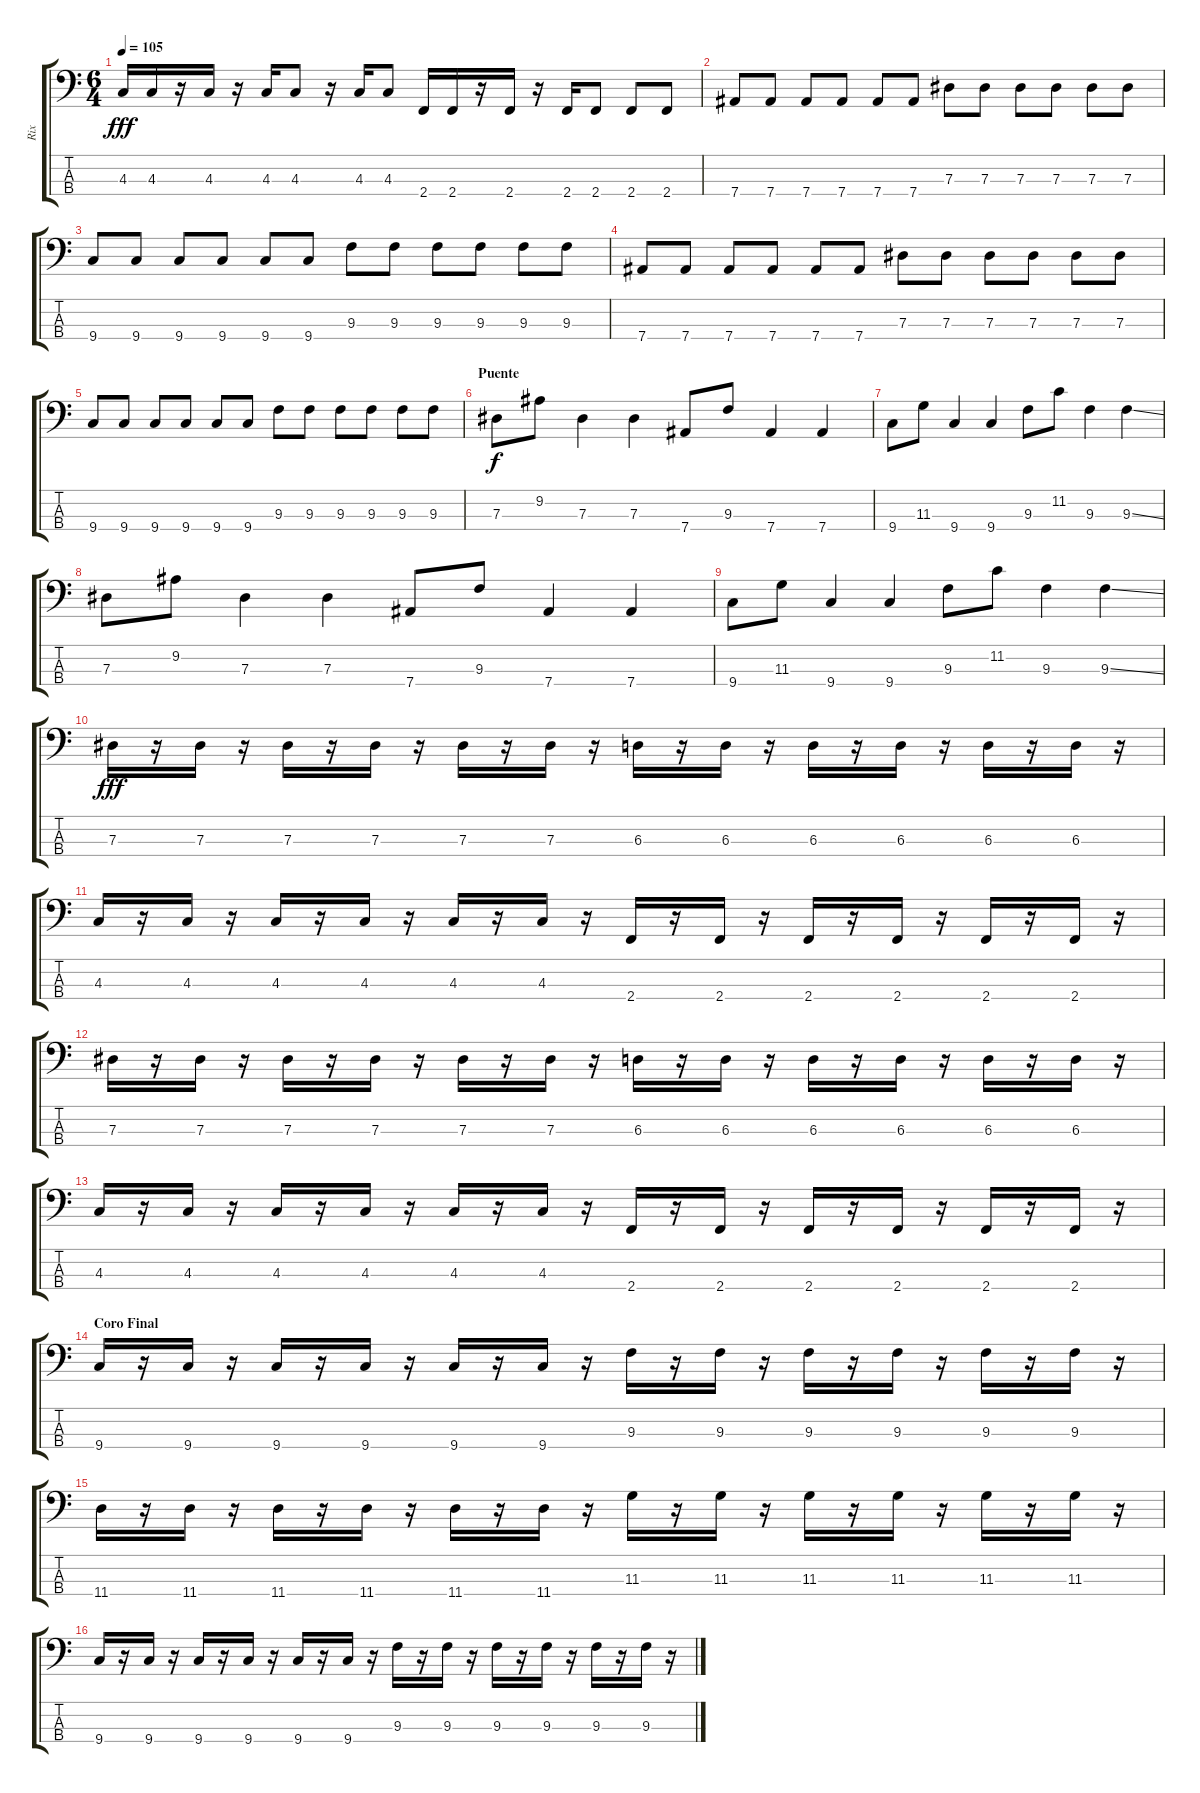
\track ("Rix" "Rix") {instrument electricbasspick}
\staff {score tabs}
\tuning (Gb2 Db2 Ab1 Eb1) {hide}
\ts (6 4)
\tempo 105
\clef f4
\ks c
4.3.16{dy fff} 4.3.16 r.16 4.3.16 r.16 4.3.16 4.3.8 r.16 4.3.16 4.3.8 2.4.16 2.4.16 r.16 2.4.16 r.16 2.4.16 2.4.8 2.4.8 2.4.8 |
7.4.8 7.4.8 7.4.8 7.4.8 7.4.8 7.4.8 7.3.8 7.3.8 7.3.8 7.3.8 7.3.8 7.3.8 |
9.4.8 9.4.8 9.4.8 9.4.8 9.4.8 9.4.8 9.3.8 9.3.8 9.3.8 9.3.8 9.3.8 9.3.8 |
7.4.8 7.4.8 7.4.8 7.4.8 7.4.8 7.4.8 7.3.8 7.3.8 7.3.8 7.3.8 7.3.8 7.3.8 |
9.4.8 9.4.8 9.4.8 9.4.8 9.4.8 9.4.8 9.3.8 9.3.8 9.3.8 9.3.8 9.3.8 9.3.8 |
\section ("" "Puente")
7.3.8{dy f} 9.2.8 7.3.4 7.3.4 7.4.8 9.3.8 7.4.4 7.4.4 |
9.4.8 11.3.8 9.4.4 9.4.4 9.3.8 11.2.8 9.3.4 9.3{ss}.4 |
7.3.8 9.2.8 7.3.4 7.3.4 7.4.8 9.3.8 7.4.4 7.4.4 |
9.4.8 11.3.8 9.4.4 9.4.4 9.3.8 11.2.8 9.3.4 9.3{ss}.4 |
7.3.16{dy fff} r.16 7.3.16 r.16 7.3.16 r.16 7.3.16 r.16 7.3.16 r.16 7.3.16 r.16 6.3.16 r.16 6.3.16 r.16 6.3.16 r.16 6.3.16 r.16 6.3.16 r.16 6.3.16 r.16 |
4.3.16 r.16 4.3.16 r.16 4.3.16 r.16 4.3.16 r.16 4.3.16 r.16 4.3.16 r.16 2.4.16 r.16 2.4.16 r.16 2.4.16 r.16 2.4.16 r.16 2.4.16 r.16 2.4.16 r.16 |
7.3.16 r.16 7.3.16 r.16 7.3.16 r.16 7.3.16 r.16 7.3.16 r.16 7.3.16 r.16 6.3.16 r.16 6.3.16 r.16 6.3.16 r.16 6.3.16 r.16 6.3.16 r.16 6.3.16 r.16 |
4.3.16 r.16 4.3.16 r.16 4.3.16 r.16 4.3.16 r.16 4.3.16 r.16 4.3.16 r.16 2.4.16 r.16 2.4.16 r.16 2.4.16 r.16 2.4.16 r.16 2.4.16 r.16 2.4.16 r.16 |
\section ("" "Coro Final")
9.4.16 r.16 9.4.16 r.16 9.4.16 r.16 9.4.16 r.16 9.4.16 r.16 9.4.16 r.16 9.3.16 r.16 9.3.16 r.16 9.3.16 r.16 9.3.16 r.16 9.3.16 r.16 9.3.16 r.16 |
11.4.16 r.16 11.4.16 r.16 11.4.16 r.16 11.4.16 r.16 11.4.16 r.16 11.4.16 r.16 11.3.16 r.16 11.3.16 r.16 11.3.16 r.16 11.3.16 r.16 11.3.16 r.16 11.3.16 r.16 |
9.4.16 r.16 9.4.16 r.16 9.4.16 r.16 9.4.16 r.16 9.4.16 r.16 9.4.16 r.16 9.3.16 r.16 9.3.16 r.16 9.3.16 r.16 9.3.16 r.16 9.3.16 r.16 9.3.16 r.16
